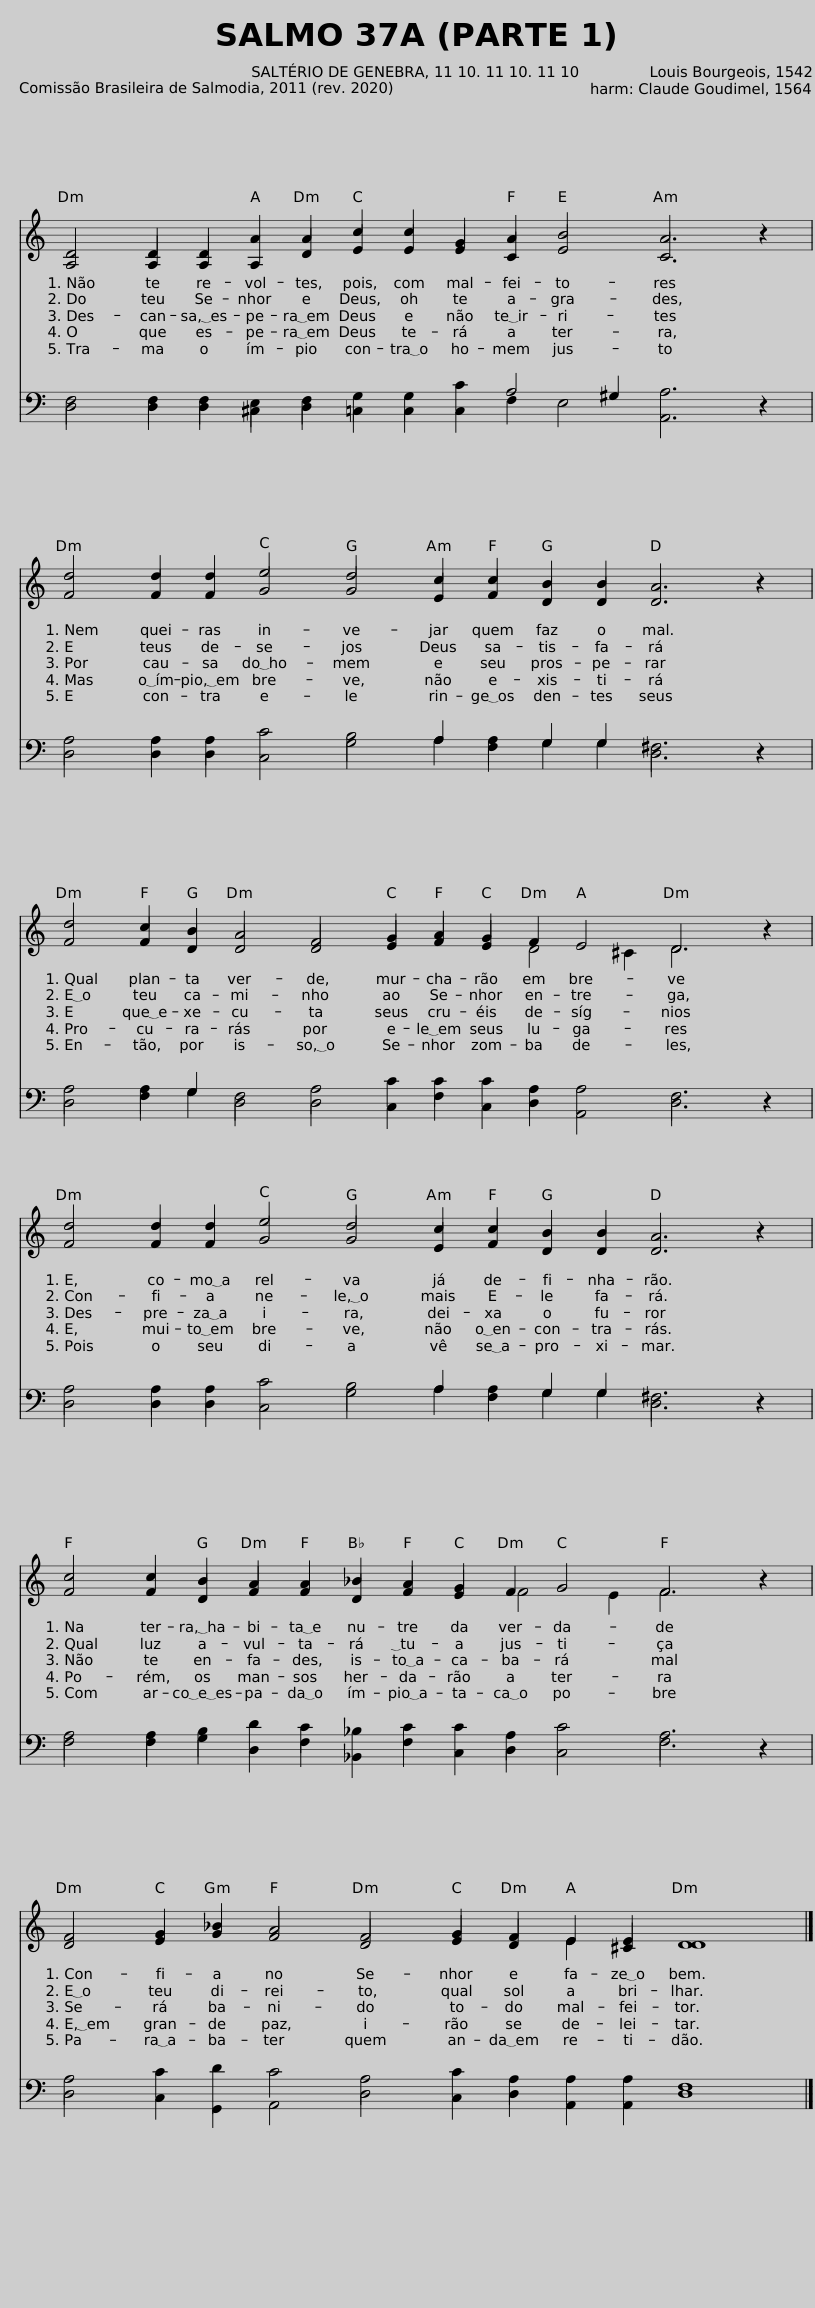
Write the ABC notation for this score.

X:1
%%score { ( 1 2 ) | ( 3 4 ) }
L:1/8
M:none
I:linebreak $
K:C
V:1 treble
V:2 treble
V:3 bass
V:4 bass
V:1
 D4 D2 D2 A2 A2 c2 c2 G2 A2 B4 A6 z2 |$ d4 d2 d2 e4 d4 c2 c2 B2 B2 A6 z2 |$ d4 c2 B2 A4 F4 G2 A2 G2 F2 E4 D6 z2 |$ d4 d2 d2 e4 d4 c2 c2 B2 B2 A6 z2 |$ c4 c2 B2 A2 A2 _B2 A2 G2 F2 G4 F6 z2 |$ %5
 F4 G2 _B2 A4 F4 G2 F2 E2 E2 D8 |] %6
V:2
 A,4 A,2 A,2 A,2 D2 E2 E2 E2 C2 E4 C6 x2 |$ F4 F2 F2 G4 G4 E2 F2 D2 D2 D6 x2 |$ F4 F2 D2 D4 D4 E2 F2 E2 D4 ^C2 D6 x2 |$ F4 F2 F2 G4 G4 E2 F2 D2 D2 D6 x2 |$ F4 F2 D2 F2 F2 D2 F2 E2 F4 E2 F6 x2 |$ %5
 D4 E2 G2 F4 D4 E2 D2 E2 ^C2 D8 |] %6
V:3
 F,4 F,2 F,2 E,2 F,2 G,2 G,2 C2 A,4 ^G,2 A,6 z2 |$ A,4 A,2 A,2 C4 B,4 A,2 A,2 G,2 G,2 ^F,6 z2 |$ A,4 A,2 G,2 F,4 A,4 C2 C2 C2 A,2 A,4 F,6 z2 |$ A,4 A,2 A,2 C4 B,4 A,2 A,2 G,2 G,2 ^F,6 z2 |$ A,4 A,2 B,2 D2 C2 _B,2 C2 C2 A,2 C4 A,6 z2 |$ %5
 A,4 C2 D2 C4 A,4 C2 A,2 A,2 A,2 F,8 |] %6
V:4
 D,4 D,2 D,2 ^C,2 D,2 =C,2 C,2 C,2 F,2 E,4 A,,6 x2 |$ D,4 D,2 D,2 C,4 G,4 A,2 F,2 G,2 G,2 D,6 x2 |$ D,4 F,2 G,2 D,4 D,4 C,2 F,2 C,2 D,2 A,,4 D,6 x2 |$ D,4 D,2 D,2 C,4 G,4 A,2 F,2 G,2 G,2 D,6 x2 |$ F,4 F,2 G,2 D,2 F,2 _B,,2 F,2 C,2 D,2 C,4 F,6 x2 |$ %5
 D,4 C,2 G,,2 A,,4 D,4 C,2 D,2 A,,2 A,,2 D,8 |] %6
